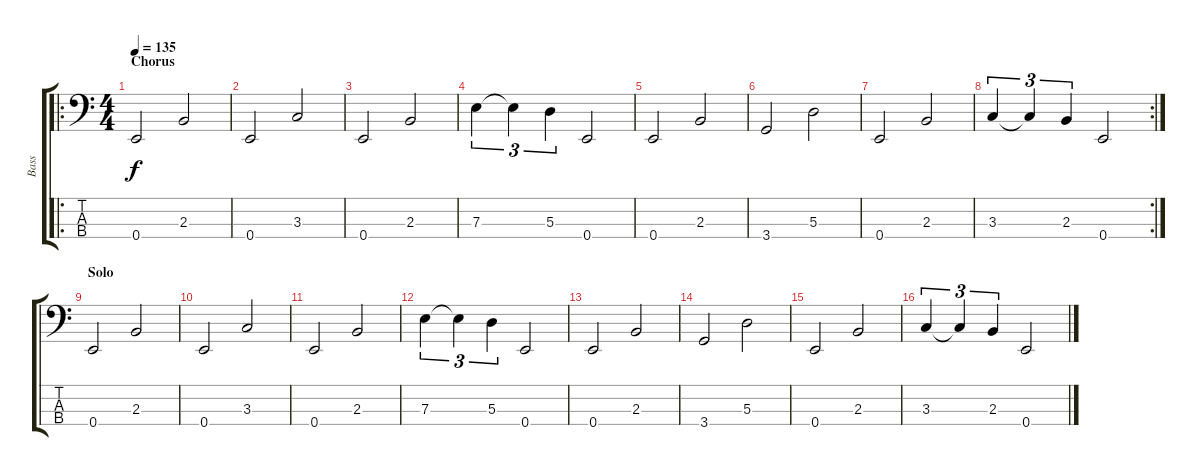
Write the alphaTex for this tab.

\track ("Bass" "Bass") {instrument acousticguitarnylon}
\staff {score tabs}
\tuning (G2 D2 A1 E1) {hide}
\ro
\ts (4 4)
\section ("" "Chorus")
\tempo 135
\clef f4
\ks c
0.4.2{dy f} 2.3.2 |
0.4.2 3.3.2 |
0.4.2 2.3.2 |
7.3.4{tu (3 2)} 7.3{t}.4{tu (3 2)} 5.3.4{tu (3 2)} 0.4.2 |
0.4.2 2.3.2 |
3.4.2 5.3.2 |
0.4.2 2.3.2 |
\rc 2
3.3.4{tu (3 2)} 3.3{t}.4{tu (3 2)} 2.3.4{tu (3 2)} 0.4.2 |
\section ("" "Solo")
0.4.2 2.3.2 |
0.4.2 3.3.2 |
0.4.2 2.3.2 |
7.3.4{tu (3 2)} 7.3{t}.4{tu (3 2)} 5.3.4{tu (3 2)} 0.4.2 |
0.4.2 2.3.2 |
3.4.2 5.3.2 |
0.4.2 2.3.2 |
3.3.4{tu (3 2)} 3.3{t}.4{tu (3 2)} 2.3.4{tu (3 2)} 0.4.2
